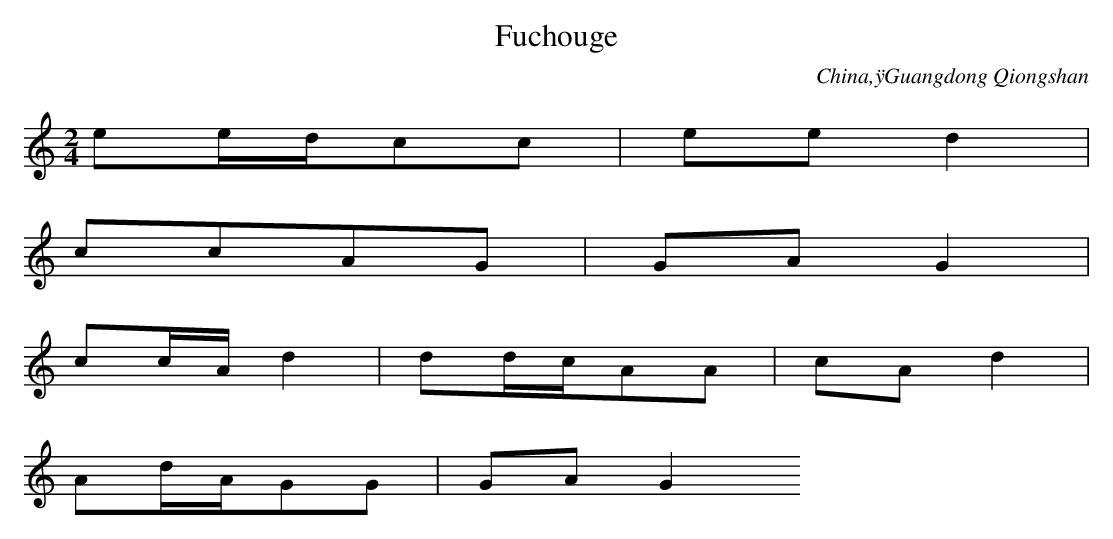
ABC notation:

X:1
T: Fuchouge
O: China,ÿGuangdong Qiongshan
M: 2/4
L: 1/16
K: C
e2edc2c2 | e2e2d4 |
c2c2A2G2 | G2A2G4 |
c2cAd4 | d2dcA2A2 | c2A2d4 |
A2dAG2G2 | G2A2G4
